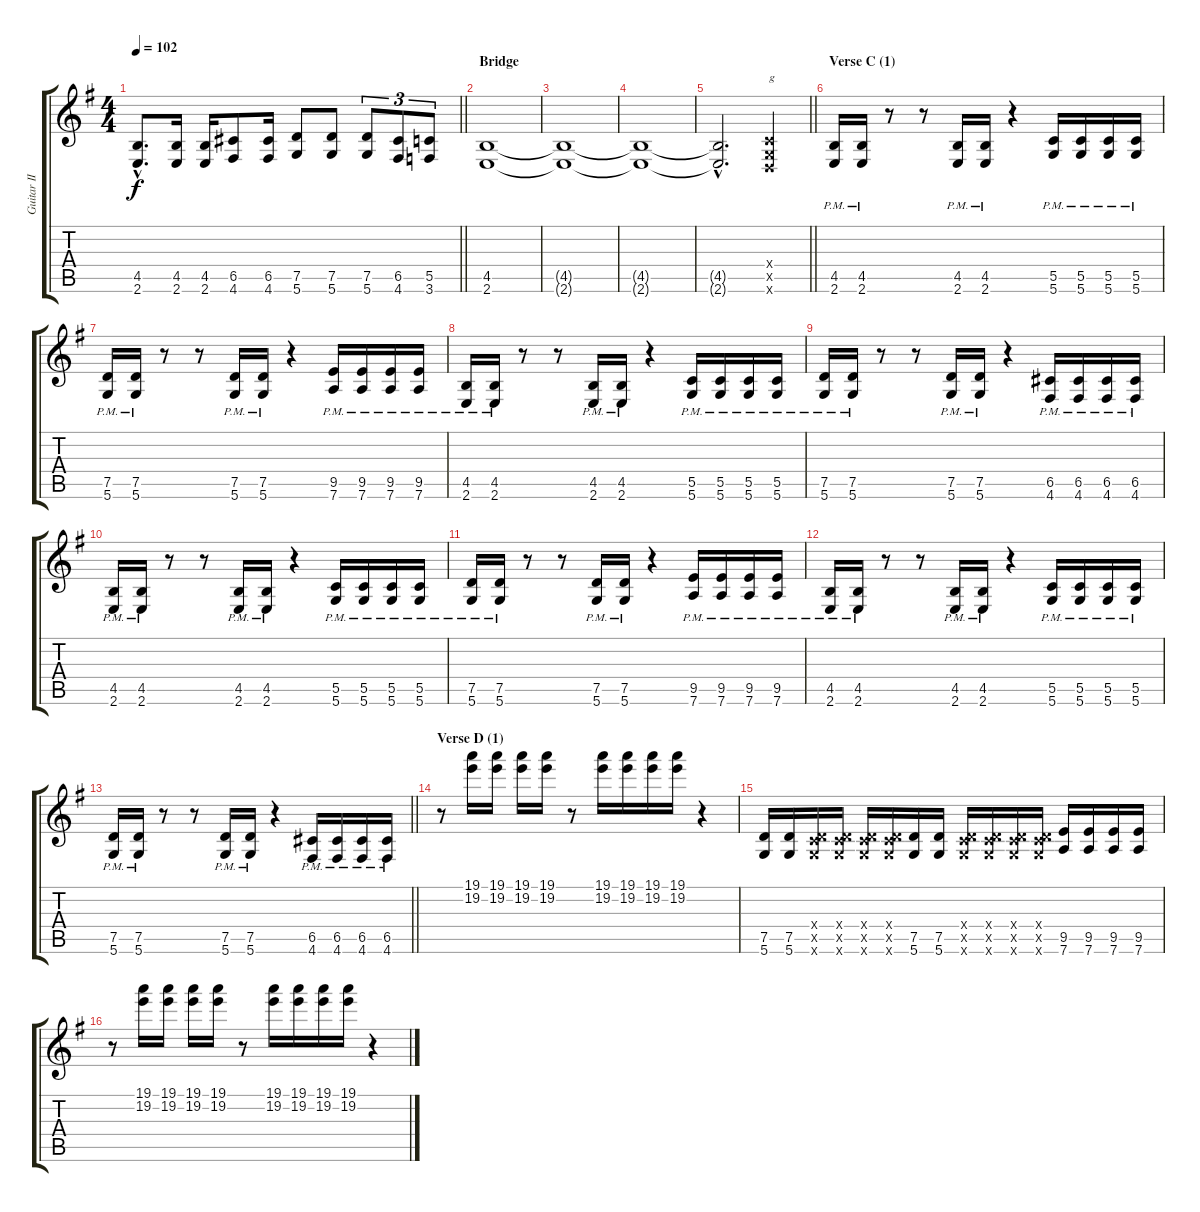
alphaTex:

\track ("Guitar II" "Guitar II") {instrument distortionguitar}
\staff {score tabs}
\tuning (D4 A3 F3 C3 G2 D2) {hide}
\ts (4 4)
\tempo 102
\clef g2
\barLineRight lightlight
\ks eminor
(4.5{hac} 2.6{hac}).8{d dy f} (4.5 2.6).16 (4.5 2.6).16 (6.5 4.6).8 (6.5 4.6).16 (7.5 5.6).8 (7.5 5.6).8 (7.5 5.6).8{tu (3 2)} (6.5 4.6).8{tu (3 2)} (5.5 3.6).8{tu (3 2)} |
\section ("" "Bridge")
(4.5 2.6).1 |
(4.5{t} 2.6{t}).1 |
(4.5{t} 2.6{t}).1 |
\barLineRight lightlight
(4.5{hac t} 2.6{hac t}).2{d} (0.4{x} 0.5{x} 0.6{x}).4{txt "g"} |
\section ("" "Verse C (1)")
(4.5{pm} 2.6{pm}).16 (4.5{pm} 2.6{pm}).16 r.8 r.8 (4.5{pm} 2.6{pm}).16 (4.5{pm} 2.6{pm}).16 r.4 (5.5{pm} 5.6{pm}).16 (5.5{pm} 5.6{pm}).16 (5.5{pm} 5.6{pm}).16 (5.5{pm} 5.6{pm}).16 |
(7.5{pm} 5.6{pm}).16 (7.5{pm} 5.6{pm}).16 r.8 r.8 (7.5{pm} 5.6{pm}).16 (7.5{pm} 5.6{pm}).16 r.4 (9.5{pm} 7.6{pm}).16 (9.5{pm} 7.6{pm}).16 (9.5{pm} 7.6{pm}).16 (9.5{pm} 7.6{pm}).16 |
(4.5{pm} 2.6{pm}).16 (4.5{pm} 2.6{pm}).16 r.8 r.8 (4.5{pm} 2.6{pm}).16 (4.5{pm} 2.6{pm}).16 r.4 (5.5{pm} 5.6{pm}).16 (5.5{pm} 5.6{pm}).16 (5.5{pm} 5.6{pm}).16 (5.5{pm} 5.6{pm}).16 |
(7.5{pm} 5.6{pm}).16 (7.5{pm} 5.6{pm}).16 r.8 r.8 (7.5{pm} 5.6{pm}).16 (7.5{pm} 5.6{pm}).16 r.4 (6.5{pm} 4.6{pm}).16 (6.5{pm} 4.6{pm}).16 (6.5{pm} 4.6{pm}).16 (6.5{pm} 4.6{pm}).16 |
(4.5{pm} 2.6{pm}).16 (4.5{pm} 2.6{pm}).16 r.8 r.8 (4.5{pm} 2.6{pm}).16 (4.5{pm} 2.6{pm}).16 r.4 (5.5{pm} 5.6{pm}).16 (5.5{pm} 5.6{pm}).16 (5.5{pm} 5.6{pm}).16 (5.5{pm} 5.6{pm}).16 |
(7.5{pm} 5.6{pm}).16 (7.5{pm} 5.6{pm}).16 r.8 r.8 (7.5{pm} 5.6{pm}).16 (7.5{pm} 5.6{pm}).16 r.4 (9.5{pm} 7.6{pm}).16 (9.5{pm} 7.6{pm}).16 (9.5{pm} 7.6{pm}).16 (9.5{pm} 7.6{pm}).16 |
(4.5{pm} 2.6{pm}).16 (4.5{pm} 2.6{pm}).16 r.8 r.8 (4.5{pm} 2.6{pm}).16 (4.5{pm} 2.6{pm}).16 r.4 (5.5{pm} 5.6{pm}).16 (5.5{pm} 5.6{pm}).16 (5.5{pm} 5.6{pm}).16 (5.5{pm} 5.6{pm}).16 |
\barLineRight lightlight
(7.5{pm} 5.6{pm}).16 (7.5{pm} 5.6{pm}).16 r.8 r.8 (7.5{pm} 5.6{pm}).16 (7.5{pm} 5.6{pm}).16 r.4 (6.5{pm} 4.6{pm}).16 (6.5{pm} 4.6{pm}).16 (6.5{pm} 4.6{pm}).16 (6.5{pm} 4.6{pm}).16 |
\section ("" "Verse D (1)")
r.8 (19.1 19.2).16 (19.1 19.2).16 (19.1 19.2).16 (19.1 19.2).16 r.8 (19.1 19.2).16 (19.1 19.2).16 (19.1 19.2).16 (19.1 19.2).16 r.4 |
(7.5 5.6).16 (7.5 5.6).16 (0.4{x} 7.5{x} 5.6{x}).16 (0.4{x} 7.5{x} 5.6{x}).16 (0.4{x} 7.5{x} 5.6{x}).16 (0.4{x} 7.5{x} 5.6{x}).16 (7.5 5.6).16 (7.5 5.6).16 (0.4{x} 7.5{x} 5.6{x}).16 (0.4{x} 7.5{x} 5.6{x}).16 (0.4{x} 7.5{x} 5.6{x}).16 (0.4{x} 7.5{x} 5.6{x}).16 (9.5 7.6).16 (9.5 7.6).16 (9.5 7.6).16 (9.5 7.6).16 |
r.8 (19.1 19.2).16 (19.1 19.2).16 (19.1 19.2).16 (19.1 19.2).16 r.8 (19.1 19.2).16 (19.1 19.2).16 (19.1 19.2).16 (19.1 19.2).16 r.4
